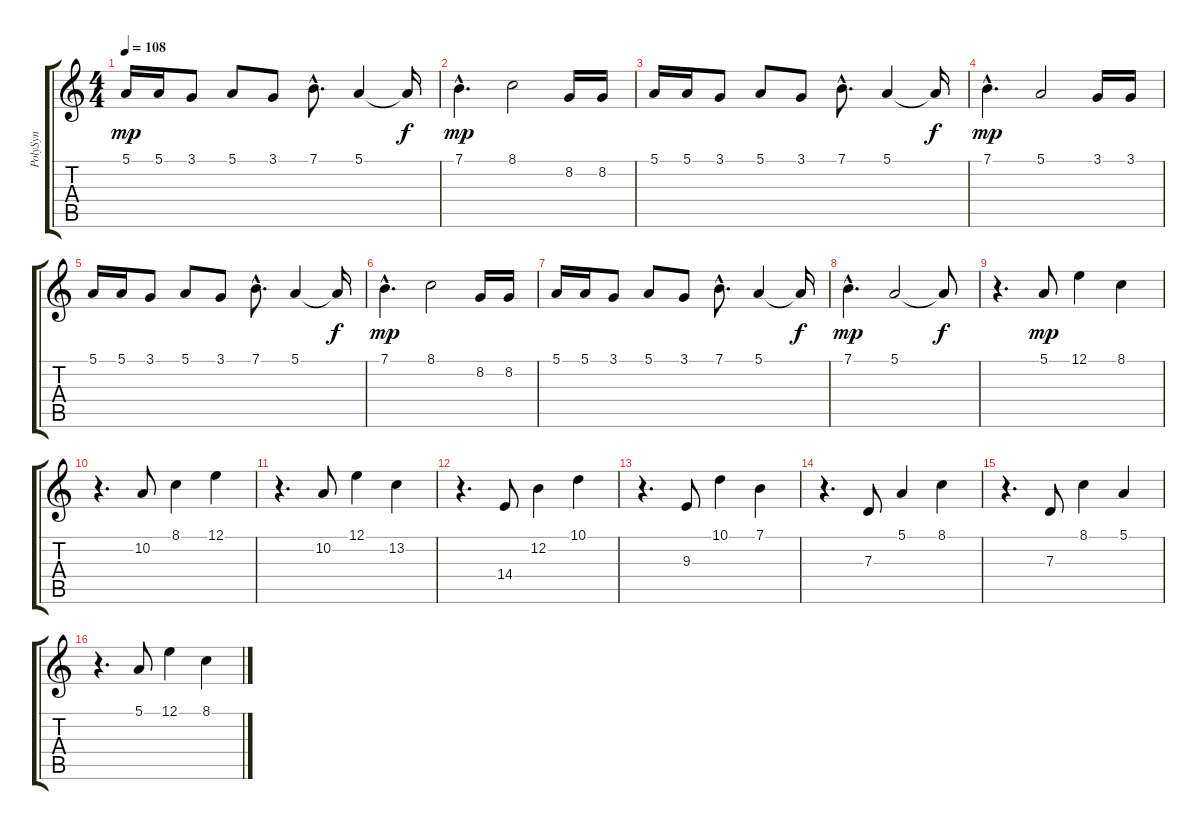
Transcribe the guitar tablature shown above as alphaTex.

\track ("PolySyn" "PolySyn") {instrument pad1newage}
\staff {score tabs}
\tuning (E4 B3 G3 D3 A2 E2) {hide}
\ts (4 4)
\tempo 108
\clef g2
\ks c
5.1.16{dy mp instrument pad1newage} 5.1.16 3.1.8 5.1.8 3.1.8 7.1{hac}.8{d} 5.1.4 5.1{t}.16{dy f} |
7.1{hac}.4{d dy mp} 8.1.2 8.2.16 8.2.16 |
5.1.16 5.1.16 3.1.8 5.1.8 3.1.8 7.1{hac}.8{d} 5.1.4 5.1{t}.16{dy f} |
7.1{hac}.4{d dy mp} 5.1.2 3.1.16 3.1.16 |
5.1.16 5.1.16 3.1.8 5.1.8 3.1.8 7.1{hac}.8{d} 5.1.4 5.1{t}.16{dy f} |
7.1{hac}.4{d dy mp} 8.1.2 8.2.16 8.2.16 |
5.1.16 5.1.16 3.1.8 5.1.8 3.1.8 7.1{hac}.8{d} 5.1.4 5.1{t}.16{dy f} |
7.1{hac}.4{d dy mp} 5.1.2 5.1{t}.8{dy f} |
r.4{d} 5.1.8{dy mp} 12.1.4 8.1.4 |
r.4{d} 10.2.8 8.1.4 12.1.4 |
r.4{d} 10.2.8 12.1.4 13.2.4 |
r.4{d} 14.4.8 12.2.4 10.1.4 |
r.4{d} 9.3.8 10.1.4 7.1.4 |
r.4{d} 7.3.8 5.1.4 8.1.4 |
r.4{d} 7.3.8 8.1.4 5.1.4 |
r.4{d} 5.1.8 12.1.4 8.1.4
